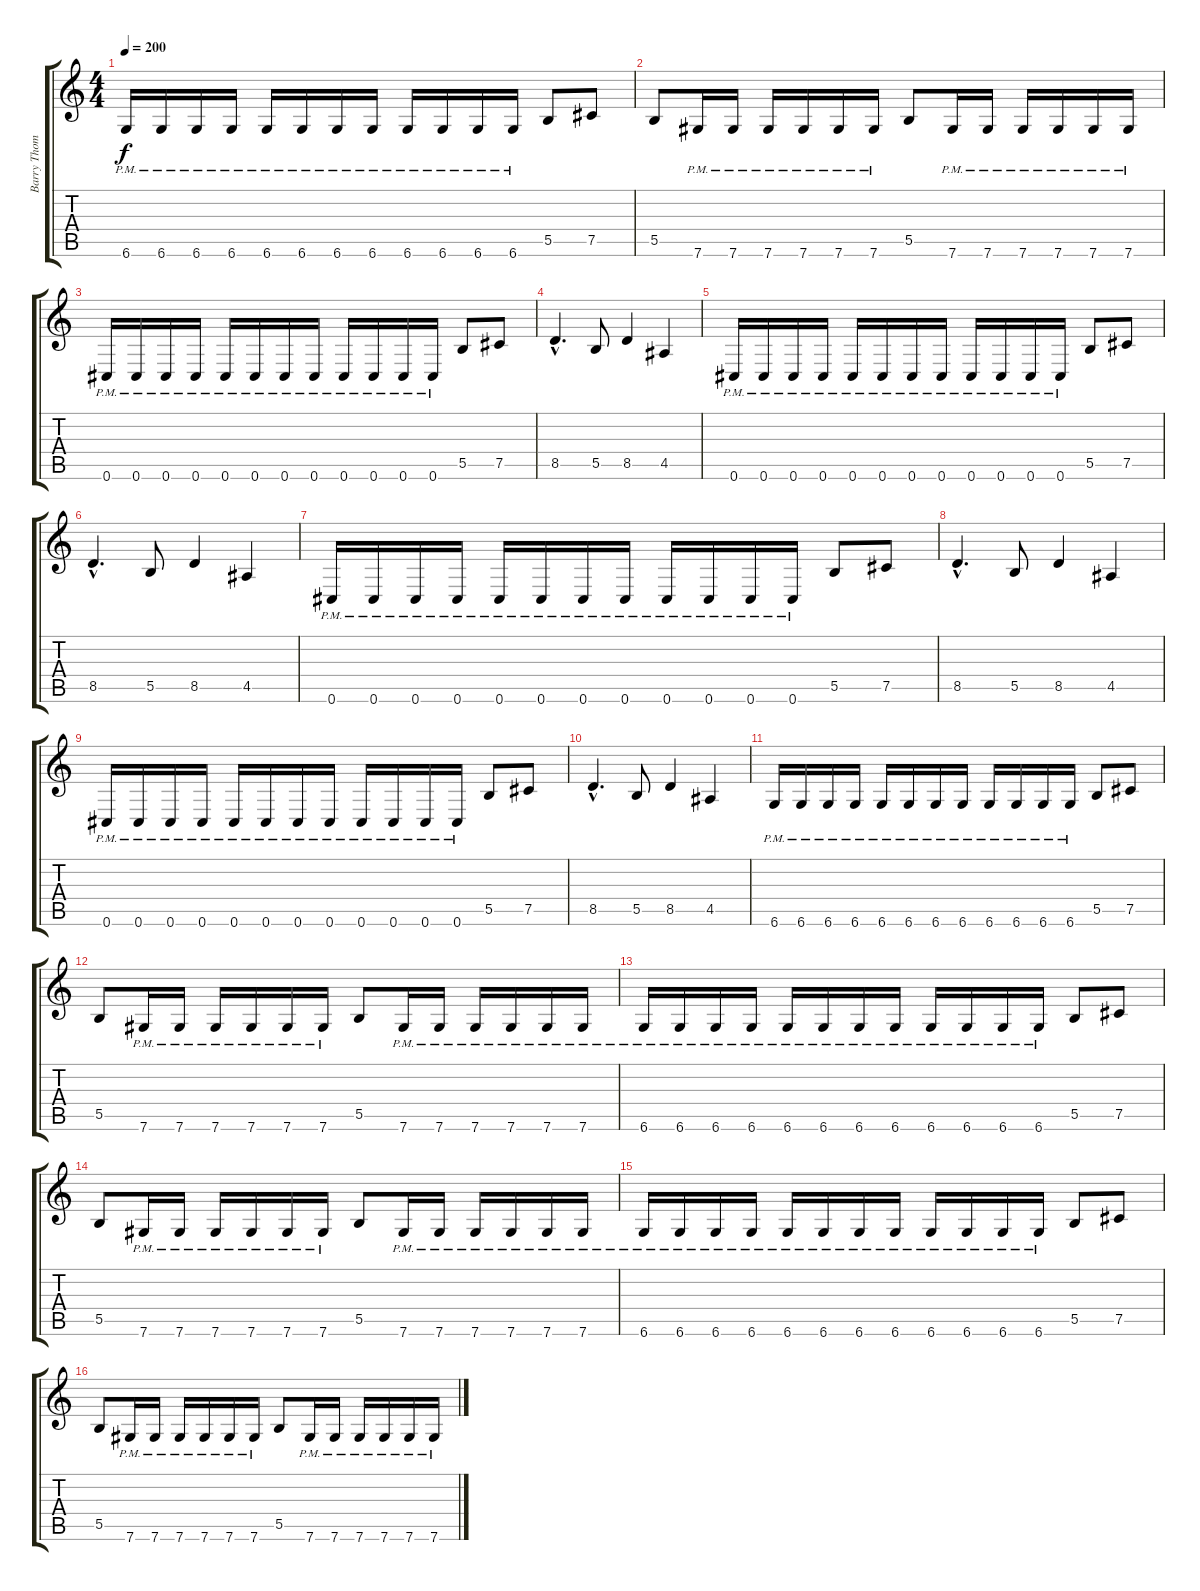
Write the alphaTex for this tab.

\track ("Barry Thomson" "Barry Thom") {instrument distortionguitar}
\staff {score tabs}
\tuning (Db4 Ab3 E3 B2 Gb2 Db2) {hide}
\ts (4 4)
\tempo 200
\clef g2
\ks c
6.6{pm}.16{dy f} 6.6{pm}.16 6.6{pm}.16 6.6{pm}.16 6.6{pm}.16 6.6{pm}.16 6.6{pm}.16 6.6{pm}.16 6.6{pm}.16 6.6{pm}.16 6.6{pm}.16 6.6{pm}.16 5.5.8 7.5.8 |
5.5.8 7.6{pm}.16 7.6{pm}.16 7.6{pm}.16 7.6{pm}.16 7.6{pm}.16 7.6{pm}.16 5.5.8 7.6{pm}.16 7.6{pm}.16 7.6{pm}.16 7.6{pm}.16 7.6{pm}.16 7.6{pm}.16 |
0.6{pm}.16 0.6{pm}.16 0.6{pm}.16 0.6{pm}.16 0.6{pm}.16 0.6{pm}.16 0.6{pm}.16 0.6{pm}.16 0.6{pm}.16 0.6{pm}.16 0.6{pm}.16 0.6{pm}.16 5.5.8 7.5.8 |
8.5{hac}.4{d} 5.5.8 8.5.4 4.5.4 |
0.6{pm}.16 0.6{pm}.16 0.6{pm}.16 0.6{pm}.16 0.6{pm}.16 0.6{pm}.16 0.6{pm}.16 0.6{pm}.16 0.6{pm}.16 0.6{pm}.16 0.6{pm}.16 0.6{pm}.16 5.5.8 7.5.8 |
8.5{hac}.4{d} 5.5.8 8.5.4 4.5.4 |
0.6{pm}.16 0.6{pm}.16 0.6{pm}.16 0.6{pm}.16 0.6{pm}.16 0.6{pm}.16 0.6{pm}.16 0.6{pm}.16 0.6{pm}.16 0.6{pm}.16 0.6{pm}.16 0.6{pm}.16 5.5.8 7.5.8 |
8.5{hac}.4{d} 5.5.8 8.5.4 4.5.4 |
0.6{pm}.16 0.6{pm}.16 0.6{pm}.16 0.6{pm}.16 0.6{pm}.16 0.6{pm}.16 0.6{pm}.16 0.6{pm}.16 0.6{pm}.16 0.6{pm}.16 0.6{pm}.16 0.6{pm}.16 5.5.8 7.5.8 |
8.5{hac}.4{d} 5.5.8 8.5.4 4.5.4 |
6.6{pm}.16 6.6{pm}.16 6.6{pm}.16 6.6{pm}.16 6.6{pm}.16 6.6{pm}.16 6.6{pm}.16 6.6{pm}.16 6.6{pm}.16 6.6{pm}.16 6.6{pm}.16 6.6{pm}.16 5.5.8 7.5.8 |
5.5.8 7.6{pm}.16 7.6{pm}.16 7.6{pm}.16 7.6{pm}.16 7.6{pm}.16 7.6{pm}.16 5.5.8 7.6{pm}.16 7.6{pm}.16 7.6{pm}.16 7.6{pm}.16 7.6{pm}.16 7.6{pm}.16 |
6.6{pm}.16 6.6{pm}.16 6.6{pm}.16 6.6{pm}.16 6.6{pm}.16 6.6{pm}.16 6.6{pm}.16 6.6{pm}.16 6.6{pm}.16 6.6{pm}.16 6.6{pm}.16 6.6{pm}.16 5.5.8 7.5.8 |
5.5.8 7.6{pm}.16 7.6{pm}.16 7.6{pm}.16 7.6{pm}.16 7.6{pm}.16 7.6{pm}.16 5.5.8 7.6{pm}.16 7.6{pm}.16 7.6{pm}.16 7.6{pm}.16 7.6{pm}.16 7.6{pm}.16 |
6.6{pm}.16 6.6{pm}.16 6.6{pm}.16 6.6{pm}.16 6.6{pm}.16 6.6{pm}.16 6.6{pm}.16 6.6{pm}.16 6.6{pm}.16 6.6{pm}.16 6.6{pm}.16 6.6{pm}.16 5.5.8 7.5.8 |
5.5.8 7.6{pm}.16 7.6{pm}.16 7.6{pm}.16 7.6{pm}.16 7.6{pm}.16 7.6{pm}.16 5.5.8 7.6{pm}.16 7.6{pm}.16 7.6{pm}.16 7.6{pm}.16 7.6{pm}.16 7.6{pm}.16
